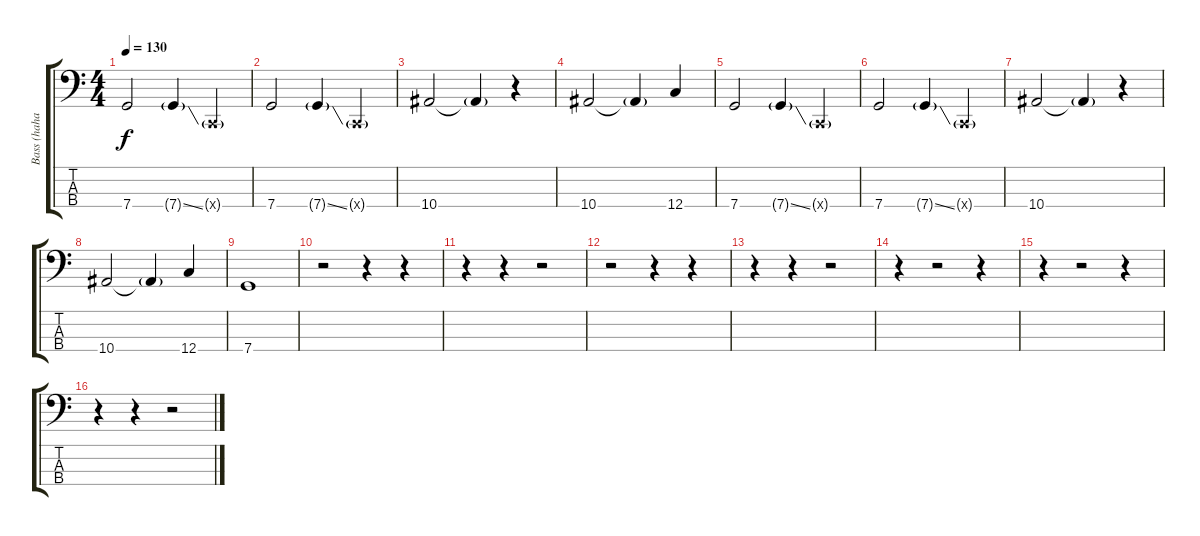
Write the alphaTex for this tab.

\track ("Bass (haha)" "Bass (haha") {instrument electricbasspick}
\staff {score tabs}
\tuning (G2 C2 G1 C1) {hide}
\ts (4 4)
\tempo 130
\clef f4
\ks c
7.4.2{dy f} 7.4{ss g}.4 0.4{g x}.4 |
7.4.2 7.4{ss g}.4 0.4{g x}.4 |
10.4.2 10.4{g t}.4 r.4 |
10.4.2 10.4{g t}.4 12.4.4 |
7.4.2 7.4{ss g}.4 0.4{g x}.4 |
7.4.2 7.4{ss g}.4 0.4{g x}.4 |
10.4.2 10.4{g t}.4 r.4 |
10.4.2 10.4{g t}.4 12.4.4 |
7.4.1 |
r.2 r.4 r.4 |
r.4 r.4 r.2 |
r.2 r.4 r.4 |
r.4 r.4 r.2 |
r.4 r.2 r.4 |
r.4 r.2 r.4 |
r.4 r.4 r.2
